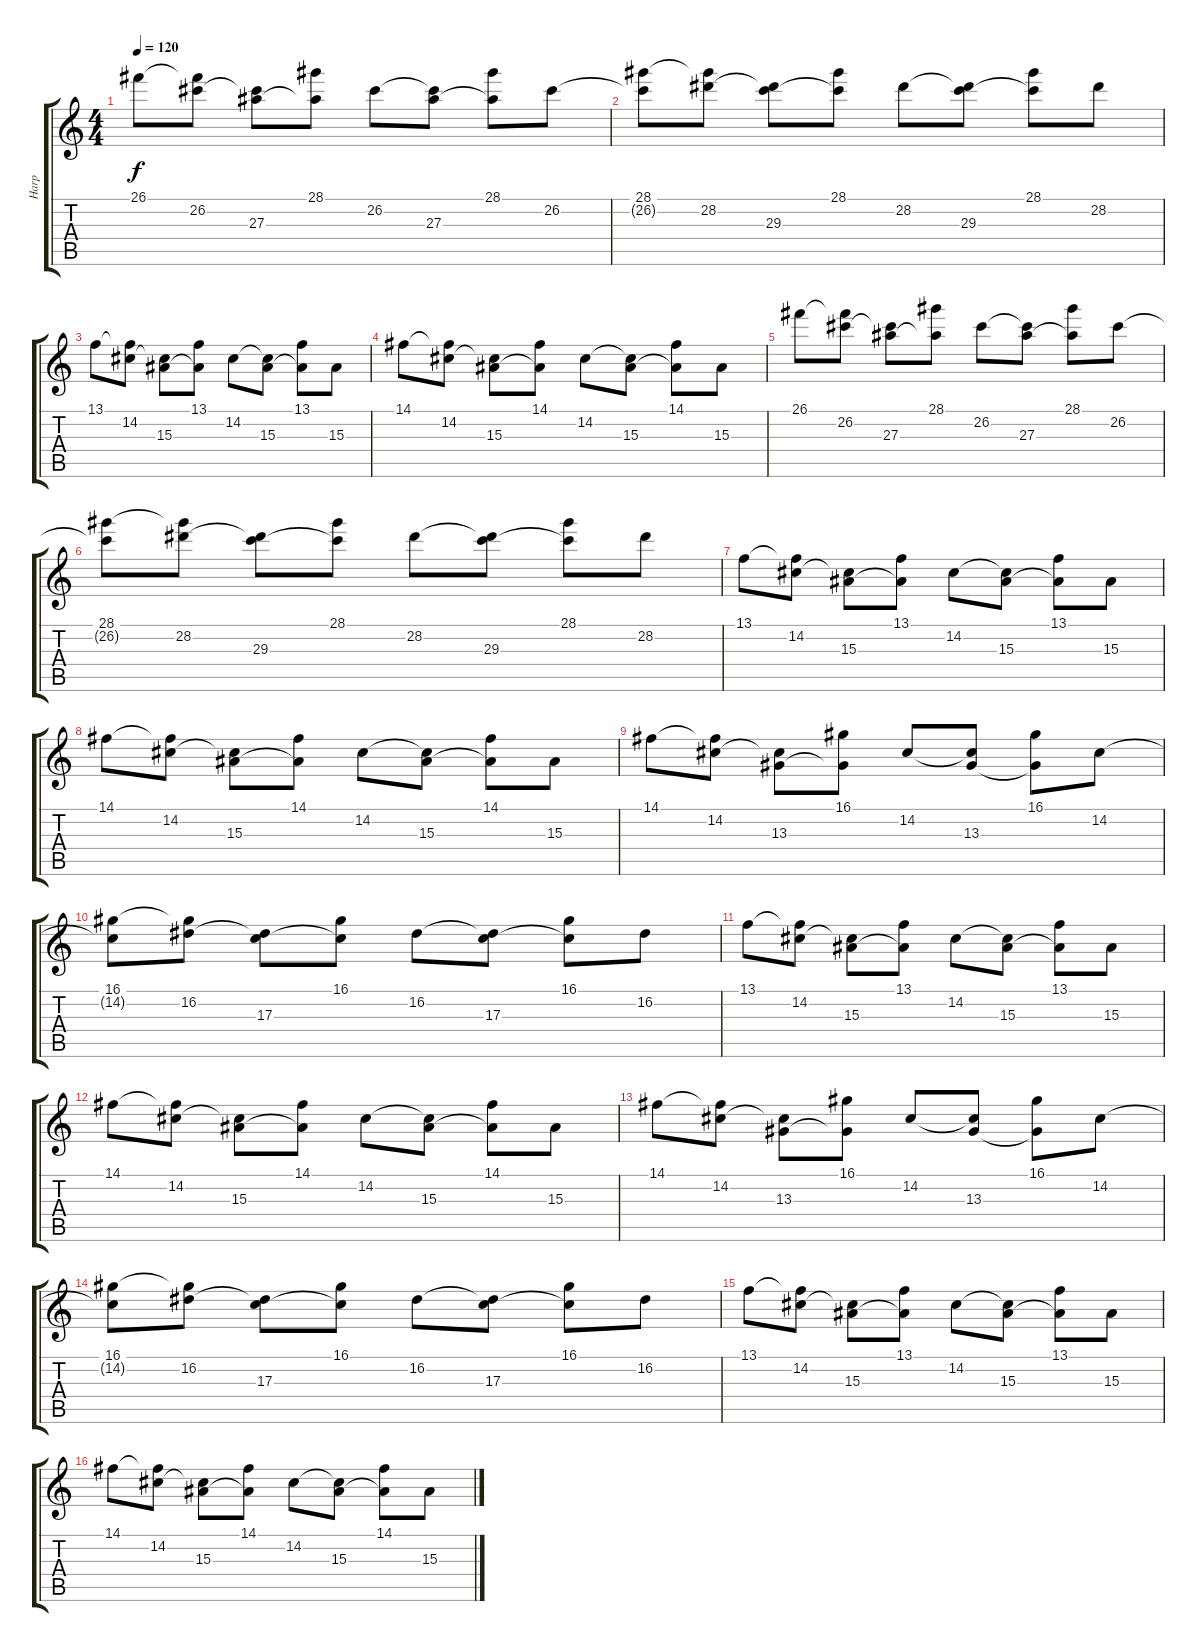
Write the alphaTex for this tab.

\track ("Harp" "Harp") {instrument orchestralharp}
\staff {score tabs}
\tuning (E4 B3 G3 D3 A2 E2) {hide}
\ts (4 4)
\tempo 120
\clef g2
\ks c
26.1.8{dy f} (26.1{t} 26.2).8 (26.2{t} 27.3).8 (28.1 27.3{t}).8 26.2.8 (26.2{t} 27.3).8 (28.1 27.3{t}).8 26.2.8 |
(28.1 26.2{t}).8 (28.1{t} 28.2).8 (28.2{t} 29.3).8 (28.1 29.3{t}).8 28.2.8 (28.2{t} 29.3).8 (28.1 29.3{t}).8 28.2.8 |
13.1.8 (13.1{t} 14.2).8 (14.2{t} 15.3).8 (13.1 15.3{t}).8 14.2.8 (14.2{t} 15.3).8 (13.1 15.3{t}).8 15.3.8 |
14.1.8 (14.1{t} 14.2).8 (14.2{t} 15.3).8 (14.1 15.3{t}).8 14.2.8 (14.2{t} 15.3).8 (14.1 15.3{t}).8 15.3.8 |
26.1.8 (26.1{t} 26.2).8 (26.2{t} 27.3).8 (28.1 27.3{t}).8 26.2.8 (26.2{t} 27.3).8 (28.1 27.3{t}).8 26.2.8 |
(28.1 26.2{t}).8 (28.1{t} 28.2).8 (28.2{t} 29.3).8 (28.1 29.3{t}).8 28.2.8 (28.2{t} 29.3).8 (28.1 29.3{t}).8 28.2.8 |
13.1.8{volume 12 instrument celesta} (13.1{t} 14.2).8 (14.2{t} 15.3).8 (13.1 15.3{t}).8 14.2.8 (14.2{t} 15.3).8 (13.1 15.3{t}).8 15.3.8 |
14.1.8 (14.1{t} 14.2).8 (14.2{t} 15.3).8 (14.1 15.3{t}).8 14.2.8 (14.2{t} 15.3).8 (14.1 15.3{t}).8 15.3.8 |
14.1.8 (14.1{t} 14.2).8 (14.2{t} 13.3).8 (16.1 13.3{t}).8 14.2.8 (14.2{t} 13.3).8 (16.1 13.3{t}).8 14.2.8 |
(16.1 14.2{t}).8 (16.1{t} 16.2).8 (16.2{t} 17.3).8 (16.1 17.3{t}).8 16.2.8 (16.2{t} 17.3).8 (16.1 17.3{t}).8 16.2.8 |
13.1.8 (13.1{t} 14.2).8 (14.2{t} 15.3).8 (13.1 15.3{t}).8 14.2.8 (14.2{t} 15.3).8 (13.1 15.3{t}).8 15.3.8 |
14.1.8 (14.1{t} 14.2).8 (14.2{t} 15.3).8 (14.1 15.3{t}).8 14.2.8 (14.2{t} 15.3).8 (14.1 15.3{t}).8 15.3.8 |
14.1.8 (14.1{t} 14.2).8 (14.2{t} 13.3).8 (16.1 13.3{t}).8 14.2.8 (14.2{t} 13.3).8 (16.1 13.3{t}).8 14.2.8 |
(16.1 14.2{t}).8 (16.1{t} 16.2).8 (16.2{t} 17.3).8 (16.1 17.3{t}).8 16.2.8 (16.2{t} 17.3).8 (16.1 17.3{t}).8 16.2.8 |
13.1.8 (13.1{t} 14.2).8 (14.2{t} 15.3).8 (13.1 15.3{t}).8 14.2.8 (14.2{t} 15.3).8 (13.1 15.3{t}).8 15.3.8 |
14.1.8 (14.1{t} 14.2).8 (14.2{t} 15.3).8 (14.1 15.3{t}).8 14.2.8 (14.2{t} 15.3).8 (14.1 15.3{t}).8 15.3.8
